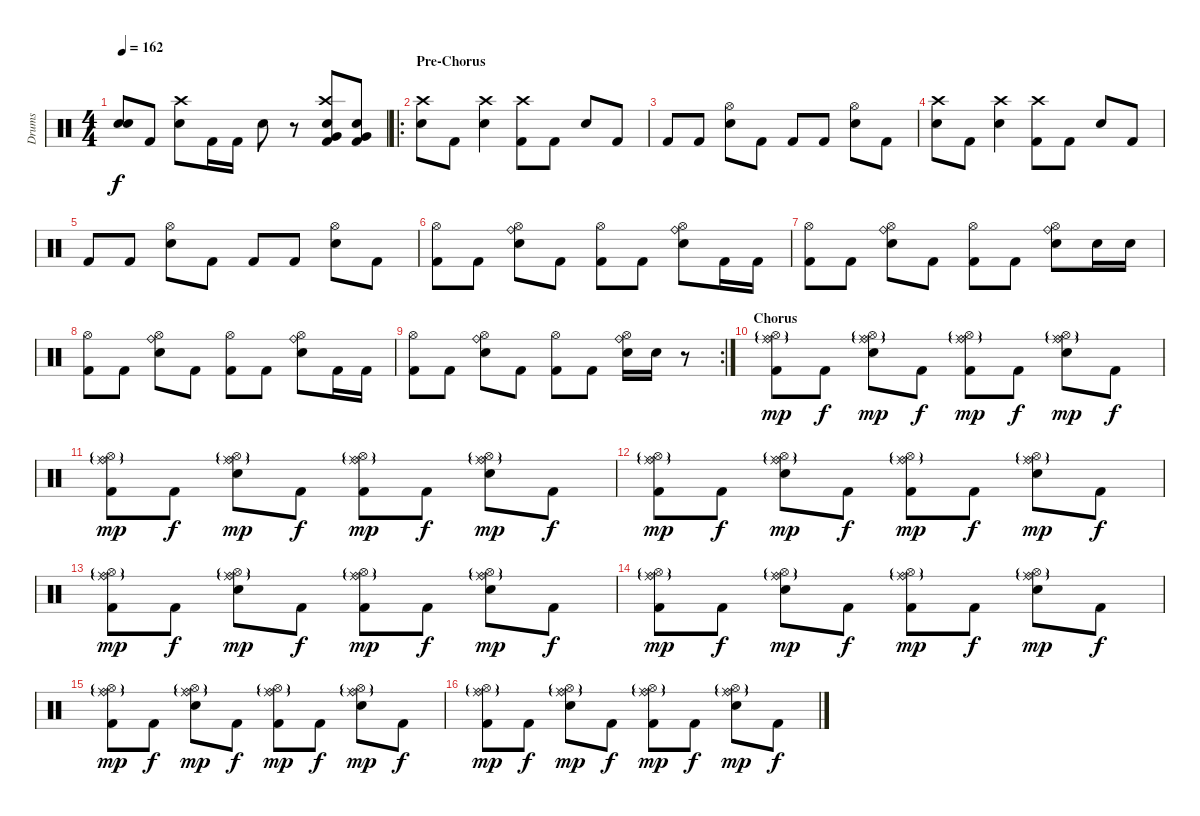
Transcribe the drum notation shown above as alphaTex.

\track ("Drums" "Drums") {instrument percussion}
\staff {score}
\articulation defaults
\ts (4 4)
\tempo 162
\clef neutral
\ks c
("Snare (hit)"{t} "Snare (hit)"{t}).8{dy f} "Kick (hit) 2".8 ("Crash high (hit)" "Electric Snare (hit)").8 "Kick (hit) 2".16 "Kick (hit) 2".16 "Electric Snare (hit)".8 r.8 ("Crash high (hit)" "Very Low Tom (hit)" "Electric Snare (hit)" "Kick (hit) 2").8 ("Very Low Tom (hit)" "Electric Snare (hit)" "Kick (hit) 2").8 |
\ro
\section ("" "Pre-Chorus")
("Crash high (hit)" "Electric Snare (hit)").8 "Kick (hit) 2".8 ("Crash high (hit)" "Electric Snare (hit)").4 ("Crash high (hit)" "Kick (hit) 2").8 "Kick (hit) 2".8 "Electric Snare (hit)".8 "Kick (hit) 2".8 |
"Kick (hit) 2".8 "Kick (hit) 2".8 ("Hi-Hat (open)" "Electric Snare (hit)").8 "Kick (hit) 2".8 "Kick (hit) 2".8 "Kick (hit) 2".8 ("Hi-Hat (open)" "Electric Snare (hit)").8 "Kick (hit) 2".8 |
("Crash high (hit)" "Electric Snare (hit)").8 "Kick (hit) 2".8 ("Crash high (hit)" "Electric Snare (hit)").4 ("Crash high (hit)" "Kick (hit) 2").8 "Kick (hit) 2".8 "Electric Snare (hit)".8 "Kick (hit) 2".8 |
"Kick (hit) 2".8 "Kick (hit) 2".8 ("Hi-Hat (open)" "Electric Snare (hit)").8 "Kick (hit) 2".8 "Kick (hit) 2".8 "Kick (hit) 2".8 ("Hi-Hat (open)" "Electric Snare (hit)").8 "Kick (hit) 2".8 |
("Hi-Hat (open)" "Kick (hit) 2").8 "Kick (hit) 2".8 ("Ride (bell)" "Hi-Hat (open)" "Electric Snare (hit)").8 "Kick (hit) 2".8 ("Hi-Hat (open)" "Kick (hit) 2").8 "Kick (hit) 2".8 ("Ride (bell)" "Hi-Hat (open)" "Electric Snare (hit)").8 "Kick (hit) 2".16 "Kick (hit) 2".16 |
("Hi-Hat (open)" "Kick (hit) 2").8 "Kick (hit) 2".8 ("Ride (bell)" "Hi-Hat (open)" "Electric Snare (hit)").8 "Kick (hit) 2".8 ("Hi-Hat (open)" "Kick (hit) 2").8 "Kick (hit) 2".8 ("Ride (bell)" "Hi-Hat (open)" "Electric Snare (hit)").8 "Electric Snare (hit)".16 "Electric Snare (hit)".16 |
("Hi-Hat (open)" "Kick (hit) 2").8 "Kick (hit) 2".8 ("Ride (bell)" "Hi-Hat (open)" "Electric Snare (hit)").8 "Kick (hit) 2".8 ("Hi-Hat (open)" "Kick (hit) 2").8 "Kick (hit) 2".8 ("Ride (bell)" "Hi-Hat (open)" "Electric Snare (hit)").8 "Kick (hit) 2".16 "Kick (hit) 2".16 |
\rc 2
("Hi-Hat (open)" "Kick (hit) 2").8 "Kick (hit) 2".8 ("Ride (bell)" "Hi-Hat (open)" "Electric Snare (hit)").8 "Kick (hit) 2".8 ("Hi-Hat (open)" "Kick (hit) 2").8 "Kick (hit) 2".8 ("Ride (bell)" "Hi-Hat (open)" "Electric Snare (hit)").16 "Electric Snare (hit)".16 r.8 |
\section ("" "Chorus")
("Ride (middle)" "Hi-Hat (open)"{g} "Ride (bell)"{g} "Kick (hit) 2").8{dy mp} "Kick (hit) 2".8{dy f} ("Ride (middle)" "Hi-Hat (open)"{g} "Ride (bell)"{g} "Electric Snare (hit)").8{dy mp} "Kick (hit) 2".8{dy f} ("Ride (middle)" "Hi-Hat (open)"{g} "Ride (bell)"{g} "Kick (hit) 2").8{dy mp} "Kick (hit) 2".8{dy f} ("Ride (middle)" "Hi-Hat (open)"{g} "Ride (bell)"{g} "Electric Snare (hit)").8{dy mp} "Kick (hit) 2".8{dy f} |
("Ride (middle)" "Hi-Hat (open)"{g} "Ride (bell)"{g} "Kick (hit) 2").8{dy mp} "Kick (hit) 2".8{dy f} ("Ride (middle)" "Hi-Hat (open)"{g} "Ride (bell)"{g} "Electric Snare (hit)").8{dy mp} "Kick (hit) 2".8{dy f} ("Ride (middle)" "Hi-Hat (open)"{g} "Ride (bell)"{g} "Kick (hit) 2").8{dy mp} "Kick (hit) 2".8{dy f} ("Ride (middle)" "Hi-Hat (open)"{g} "Ride (bell)"{g} "Electric Snare (hit)").8{dy mp} "Kick (hit) 2".8{dy f} |
("Ride (middle)" "Hi-Hat (open)"{g} "Ride (bell)"{g} "Kick (hit) 2").8{dy mp} "Kick (hit) 2".8{dy f} ("Ride (middle)" "Hi-Hat (open)"{g} "Ride (bell)"{g} "Electric Snare (hit)").8{dy mp} "Kick (hit) 2".8{dy f} ("Ride (middle)" "Hi-Hat (open)"{g} "Ride (bell)"{g} "Kick (hit) 2").8{dy mp} "Kick (hit) 2".8{dy f} ("Ride (middle)" "Hi-Hat (open)"{g} "Ride (bell)"{g} "Electric Snare (hit)").8{dy mp} "Kick (hit) 2".8{dy f} |
("Ride (middle)" "Hi-Hat (open)"{g} "Ride (bell)"{g} "Kick (hit) 2").8{dy mp} "Kick (hit) 2".8{dy f} ("Ride (middle)" "Hi-Hat (open)"{g} "Ride (bell)"{g} "Electric Snare (hit)").8{dy mp} "Kick (hit) 2".8{dy f} ("Ride (middle)" "Hi-Hat (open)"{g} "Ride (bell)"{g} "Kick (hit) 2").8{dy mp} "Kick (hit) 2".8{dy f} ("Ride (middle)" "Hi-Hat (open)"{g} "Ride (bell)"{g} "Electric Snare (hit)").8{dy mp} "Kick (hit) 2".8{dy f} |
("Ride (middle)" "Hi-Hat (open)"{g} "Ride (bell)"{g} "Kick (hit) 2").8{dy mp} "Kick (hit) 2".8{dy f} ("Ride (middle)" "Hi-Hat (open)"{g} "Ride (bell)"{g} "Electric Snare (hit)").8{dy mp} "Kick (hit) 2".8{dy f} ("Ride (middle)" "Hi-Hat (open)"{g} "Ride (bell)"{g} "Kick (hit) 2").8{dy mp} "Kick (hit) 2".8{dy f} ("Ride (middle)" "Hi-Hat (open)"{g} "Ride (bell)"{g} "Electric Snare (hit)").8{dy mp} "Kick (hit) 2".8{dy f} |
("Ride (middle)" "Hi-Hat (open)"{g} "Ride (bell)"{g} "Kick (hit) 2").8{dy mp} "Kick (hit) 2".8{dy f} ("Ride (middle)" "Hi-Hat (open)"{g} "Ride (bell)"{g} "Electric Snare (hit)").8{dy mp} "Kick (hit) 2".8{dy f} ("Ride (middle)" "Hi-Hat (open)"{g} "Ride (bell)"{g} "Kick (hit) 2").8{dy mp} "Kick (hit) 2".8{dy f} ("Ride (middle)" "Hi-Hat (open)"{g} "Ride (bell)"{g} "Electric Snare (hit)").8{dy mp} "Kick (hit) 2".8{dy f} |
("Ride (middle)" "Hi-Hat (open)"{g} "Ride (bell)"{g} "Kick (hit) 2").8{dy mp} "Kick (hit) 2".8{dy f} ("Ride (middle)" "Hi-Hat (open)"{g} "Ride (bell)"{g} "Electric Snare (hit)").8{dy mp} "Kick (hit) 2".8{dy f} ("Ride (middle)" "Hi-Hat (open)"{g} "Ride (bell)"{g} "Kick (hit) 2").8{dy mp} "Kick (hit) 2".8{dy f} ("Ride (middle)" "Hi-Hat (open)"{g} "Ride (bell)"{g} "Electric Snare (hit)").8{dy mp} "Kick (hit) 2".8{dy f}
